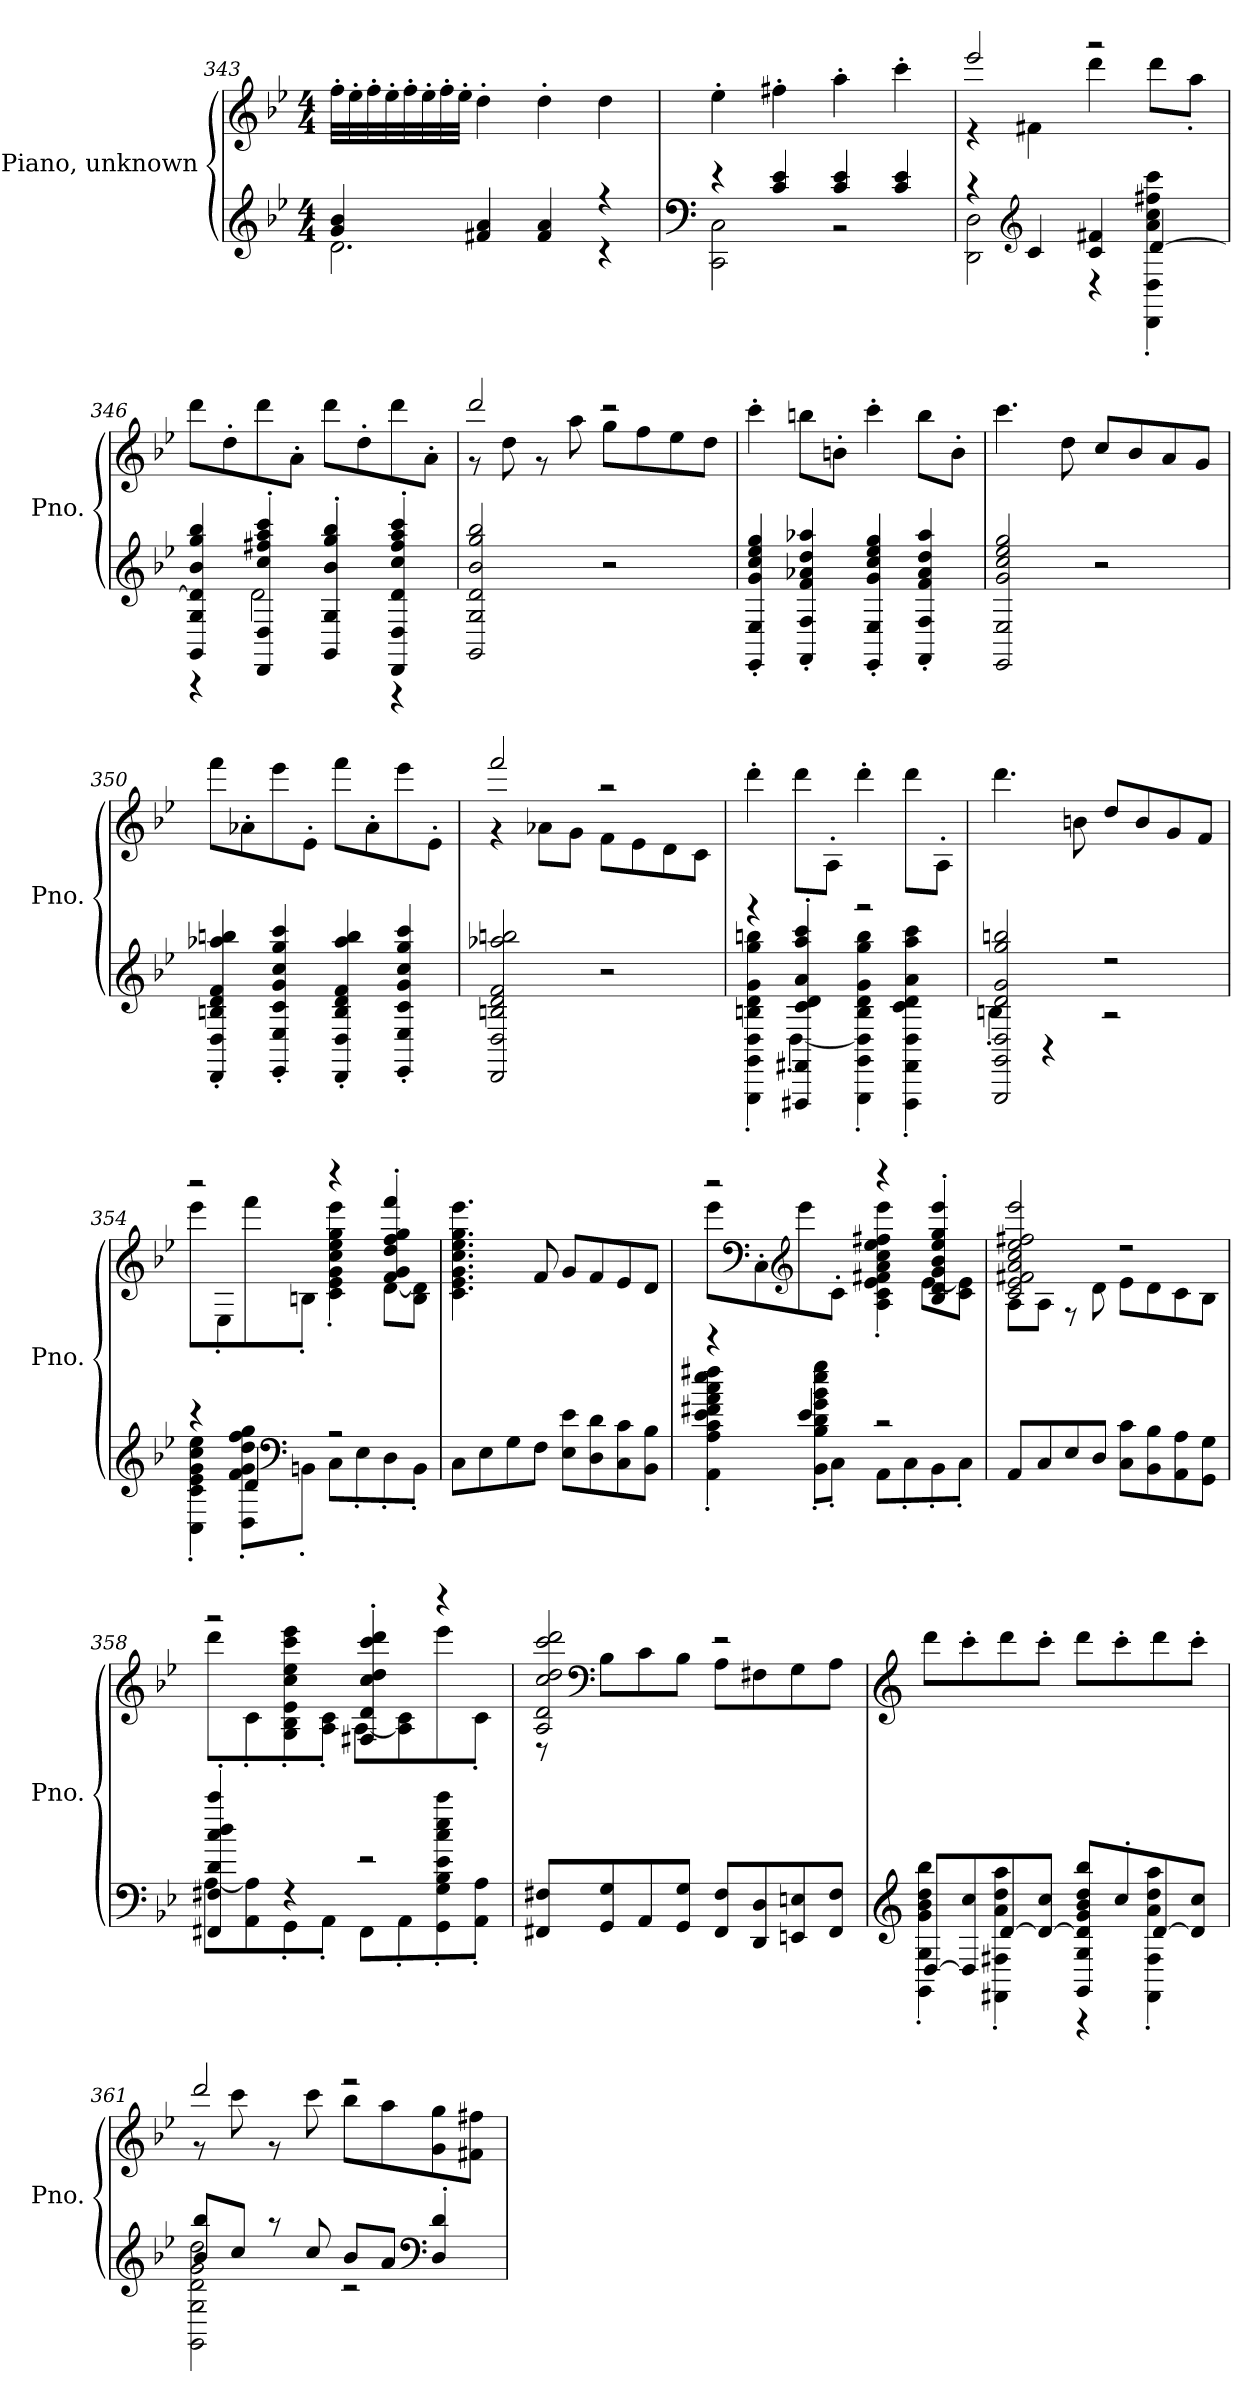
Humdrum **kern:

**kern	**kern
*part1	*part1
*staff2	*staff1
*I"Piano, unknown	*
*I'Pno.	*
!!LO:LB:g=z
*clefG2	*clefG2
*k[b-e-]	*k[b-e-]
*M4/4	*M4/4
=343	=343
*^	*
4g/ 4b-/	2.d\	32ff'\LLL
.	.	32ee-'\
.	.	32ff'\
.	.	32ee-'\
.	.	32ff'\
.	.	32ee-'\
.	.	32ff'\
.	.	32ee-'\JJJ
4f#X/ 4a/	.	4dd'\
4f#/ 4a/	.	4dd'\
4r	4r	4dd\
=344	=344	=344
*clefF4	*	*
4r	2CC\ 2C\	4ee-'\
4c/ 4e-/	.	4ff#X'\
4c/ 4e-/	2r	4aa'\
4c/ 4e-/	.	4ccc'\
=345	=345	=345
*	*	*^
4r	2DD\ 2D\	2eee-/	4r
*clefG2	*	*	*
4c/	.	.	4f#X\
4c/ 4f#X/	4r	2r	4ddd\
[4d/	4DD\' 4D\' 4a\' 4cc\' 4ff#X\' 4ccc\'	.	8ddd\L
.	.	.	8aa'\J
*	*	*v	*v
=346	=346	=346
4GG/ 4G/ 4d/] 4b-/ 4gg/ 4bb-/	4r	8ddd\L
.	.	8dd'\
4DD/' 4D/' 4cc/' 4ff#X/' 4aa/' 4ccc/'	2d\	8ddd\
.	.	8a'\J
4GG/' 4G/' 4b-/' 4gg/' 4bb-/'	.	8ddd\L
.	.	8dd'\
4DD/' 4D/' 4d/' 4cc/' 4ff#/' 4aa/' 4ccc/'	4r	8ddd\
.	.	8a'\J
*v	*v	*
!!LO:LB:g=z
=347	=347
*	*^
2GG/ 2G/ 2d/ 2b-/ 2gg/ 2bb-/	2ddd/	8r
.	.	8dd\
.	.	8r
.	.	8aa\
2r	2r	8gg\L
.	.	8ff\
.	.	8ee-\
.	.	8dd\J
*	*v	*v
=348	=348
4EE-/' 4E-/' 4g/' 4cc/' 4ee-/' 4gg/'	4ccc'\
4FF/' 4F/' 4f/' 4a-X/' 4dd/' 4aa-X/'	8bbn\L
.	8bn'\J
4EE-/' 4E-/' 4g/' 4cc/' 4ee-/' 4gg/'	4ccc'\
4FF/' 4F/' 4f/' 4a-/' 4dd/' 4aa-/'	8bb\L
.	8b'\J
=349	=349
2EE-/ 2E-/ 2g/ 2cc/ 2ee-/ 2gg/	4.ccc\
.	8dd\
2r	8cc/L
.	8b-/
.	8a/
.	8g/J
=350	=350
4DD/' 4D/' 4Bn/' 4d/' 4f/' 4aa-X/' 4bbn/'	8fff\L
.	8a-X'\
4EE-/' 4E-/' 4c/' 4g/' 4cc/' 4gg/' 4ccc/'	8eee-\
.	8e-'\J
4DD/' 4D/' 4B/' 4d/' 4f/' 4aa-/' 4bb/'	8fff\L
.	8a-'\
4EE-/' 4E-/' 4c/' 4g/' 4cc/' 4gg/' 4ccc/'	8eee-\
.	8e-'\J
=351	=351
*	*^
2DD/ 2D/ 2Bn/ 2d/ 2f/ 2aa-X/ 2bbn/	2fff/	4r
.	.	8a-X\L
.	.	8g\J
2r	2r	8f\L
.	.	8e-\
.	.	8d\
.	.	8c\J
*	*v	*v
!!LO:LB:g=z
=352	=352
*^	*
4r	4GGG\' 4GG\' 4D\' 4Bn\' 4d\' 4g\' 4gg\' 4bbn\'	4ddd'\
4FFF#X/' 4FF#X/' 4c/' 4d/' 4a/' 4aa/' 4ccc/'	[4D'\	8ddd\L
.	.	8A'\J
2r	4GGG\' 4GG\' 4D\]' 4B\' 4d\' 4g\' 4gg\' 4bb\'	4ddd'\
.	4FFF#\' 4FF#\' 4D\' 4c\' 4d\' 4a\' 4aa\' 4ccc\'	8ddd\L
.	.	8A'\J
=353	=353	=353
2GGG/ 2GG/ 2D/ 2d/ 2g/ 2gg/ 2bbn/	4Bn'\	4.ddd\
.	4r	.
.	.	8bn\
2r	2r	8dd/L
.	.	8b/
.	.	8g/
.	.	8f/J
=354	=354	=354
*	*	*^
4r	4C\' 4c\' 4e-\' 4g\' 4cc\' 4ee-\'	2r	8eee-\L
.	.	.	8E-'\
4d/	8D\' 8f\' 8g\' 8dd\' 8ff\' 8gg\'L	.	8fff\
*clefF4	*	*	*
.	8BBn'\J	.	8Bn'\J
2r	8C\L	4r	4c\' 4e-\' 4g\' 4cc\' 4ee-\' 4gg\' 4eee-\'
.	8E-'\	.	.
.	8D'\	4f/' 4g/' 4dd/' 4ff/' 4gg/' 4fff/'	[8d\L
.	8BB'\J	.	8B\ 8d\]J
*v	*v	*	*
*	*v	*v
=355	=355
8C\L	4.c\ 4.e-\ 4.g\ 4.cc\ 4.ee-\ 4.gg\ 4.eee-\
8E-\	.
8G\	.
8F\J	8f/
8E-\ 8e-\L	8g/L
8D\ 8d\	8f/
8C\ 8c\	8e-/
8BB-\ 8B-\J	8d/J
!!LO:LB:g=z
=356	=356
*^	*^
4r	4AA\' 4A\' 4c\' 4e-\' 4f#X\' 4a\' 4cc\' 4ee-\' 4ff#X\'	2r	8eee-\L
*	*	*clefF4	*
.	.	.	8C'\
*	*	*clefG2	*
4e-/	8BB-\' 8B-\' 8d\' 8g\' 8b-\' 8ee-\' 8gg\'L	.	8eee-\
.	8C'\J	.	8c'\J
2r	8AA\L	4r	4A\' 4c\' 4e-\' 4f#X\' 4a\' 4cc\' 4ee-\' 4ff#X\' 4eee-\'
.	8C'\	.	.
.	8BB-'\	4B-/' 4d/' 4g/' 4b-/' 4ee-/' 4gg/' 4eee-/'	[8e-\L
.	8C'\J	.	8c\ 8e-\]J
*v	*v	*	*
=357	=357	=357
8AA/L	2c/ 2e-/ 2f#X/ 2a/ 2cc/ 2ee-/ 2ff#X/ 2eee-/	8A\L
8C/	.	8A\J
8E-/	.	8r
8D/J	.	8d\
8C\ 8c\L	2r	8e-\L
8BB-\ 8B-\	.	8d\
8AA\ 8A\	.	8c\
8GG\ 8G\J	.	8B-\J
=358	=358	=358
*^	*	*
4FF#X/' 4F#X/' 4d/' 4cc/' 4dd/' 4ccc/'	[8A\L	2r	8ddd\L
.	8AA\ 8A\]	.	8c'\
4r	8GG'\	.	8G\' 8B-\' 8e-\' 8cc\' 8ee-\' 8ccc\' 8eee-\'
.	8AA'\J	.	8A\' 8c\'J
2r	8FF#\L	4F#X/' 4d/' 4cc/' 4dd/' 4ccc/' 4ddd/'	[8A\L
.	8AA'\	.	8A\] 8c\
.	8GG\' 8G\' 8B-\' 8e-\' 8cc\' 8ee-\' 8ccc\'	4r	8eee-\
.	8AA\' 8A\'J	.	8c'\J
*v	*v	*	*
!!LO:LB:g=z	!!
=359	=359	=359
8FF#X/ 8F#X/L	2A/ 2d/ 2cc/ 2dd/ 2ccc/ 2ddd/	8r
*	*clefF4	*
8GG/ 8G/	.	8B-\L
8AA/	.	8c\
8GG/ 8G/J	.	8B-\J
8FF#/ 8F#/L	2r	8A\L
8DD/ 8D/	.	8F#X\
8EEn/ 8En/	.	8G\
8FF#/ 8F#/J	.	8A\J
*	*v	*v
=360	=360
*clefG2	*clefG2
*^	*
[8D/L	4GG\' 4G\' 4g\' 4b-\' 4dd\' 4bb-\'	8ddd\L
8D/] 8cc/	.	8ccc'\
[8d/	4FF#X\' 4F#X\' 4a\' 4dd\' 4aa\'	8ddd\
8d/_ 8cc/J	.	8ccc'\J
8GG/ 8G/ 8d/] 8g/ 8b-/ 8dd/ 8bb-/L	4r	8ddd\L
8cc'/	.	8ccc'\
[8d/	4FF#\' 4F#\' 4a\' 4dd\' 4aa\'	8ddd\
8d/] 8cc/J	.	8ccc'\J
=361	=361	=361
*	*	*^
8b-/ 8bb-/L	2GG\ 2G\ 2d\ 2g\ 2dd\	2ddd/	8r
8cc/J	.	.	8ccc\
8r	.	.	8r
8cc/	.	.	8ccc\
8b-/L	2r	2r	8bb-\L
8a/J	.	.	8aa\
*clefF4	*	*	*
4D/' 4d/'	.	.	8g\ 8gg\
.	.	.	8f#X\ 8ff#X\J
*v	*v	*	*
*	*v	*v
=	=
*-	*-
